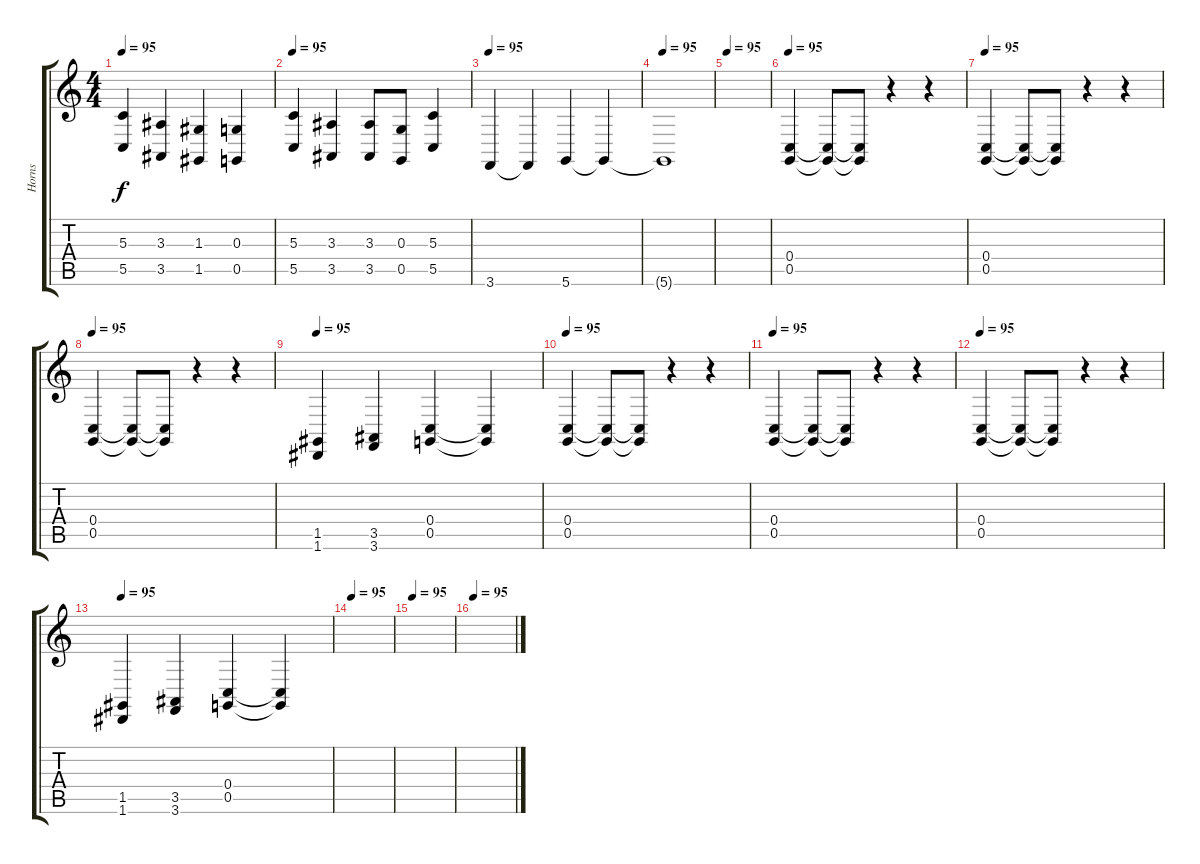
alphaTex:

\track ("Horns" "Horns") {instrument brasssection}
\staff {score tabs}
\tuning (D4 B3 G3 C3 G2 D2) {hide}
\ts (4 4)
\tempo 95
\clef g2
\ks c
(5.3 5.5).4{dy f} (3.3 3.5).4 (1.3 1.5).4 (0.3 0.5).4 |
\tempo 95
(5.3 5.5).4 (3.3 3.5).4 (3.3 3.5).8 (0.3 0.5).8 (5.3 5.5).4 |
\tempo 95
3.6.4 3.6{t}.4 5.6.4 5.6{t}.4 |
\tempo 95
5.6{t}.1 |
\tempo 95
|
\tempo 95
(0.4 0.5).4 (0.4{t} 0.5{t}).8 (0.4{t} 0.5{t}).8 r.4 r.4 |
\tempo 95
(0.4 0.5).4 (0.4{t} 0.5{t}).8 (0.4{t} 0.5{t}).8 r.4 r.4 |
\tempo 95
(0.4 0.5).4 (0.4{t} 0.5{t}).8 (0.4{t} 0.5{t}).8 r.4 r.4 |
\tempo 95
(1.5 1.6).4 (3.5 3.6).4 (0.4 0.5).4 (0.4{t} 0.5{t}).4 |
\tempo 95
(0.4 0.5).4 (0.4{t} 0.5{t}).8 (0.4{t} 0.5{t}).8 r.4 r.4 |
\tempo 95
(0.4 0.5).4 (0.4{t} 0.5{t}).8 (0.4{t} 0.5{t}).8 r.4 r.4 |
\tempo 95
(0.4 0.5).4 (0.4{t} 0.5{t}).8 (0.4{t} 0.5{t}).8 r.4 r.4 |
\tempo 95
(1.5 1.6).4 (3.5 3.6).4 (0.4 0.5).4 (0.4{t} 0.5{t}).4 |
\tempo 95
|
\tempo 95
|
\tempo 95
